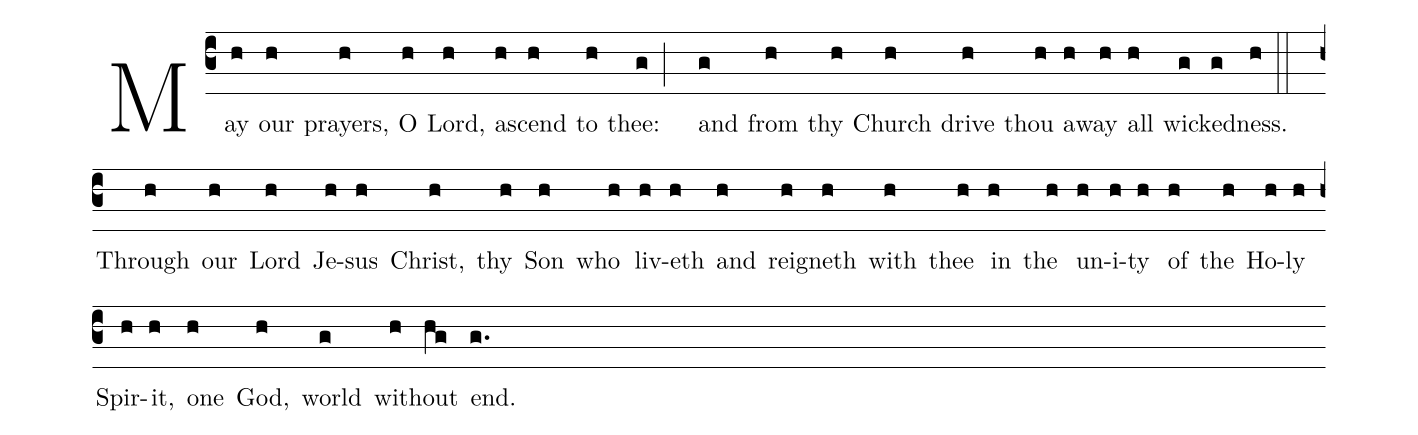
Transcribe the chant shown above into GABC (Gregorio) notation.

%%
(c3) May(h) our(h) prayers,(h) O(h) Lord,(h) as(h)cend(h) to(h) thee:(g;) and(g) from(h) thy(h) Church(h) drive(h) thou(h) a(h)way(h) all(h) wick(g)ed(g)ness.(h::) Through(h) our(h) Lord(h) Je(h)sus(h) Christ,(h) thy(h) Son(h) who(h) liv(h)eth(h) and(h) reign(h)eth(h) with(h) thee(h) in(h) the(h) un(h)i(h)ty(h) of(h) the(h) Ho(h)ly(h) Spir(h)it,(h) one(h) God,(h) world(g) with(h)out(hg) end.(g.)
